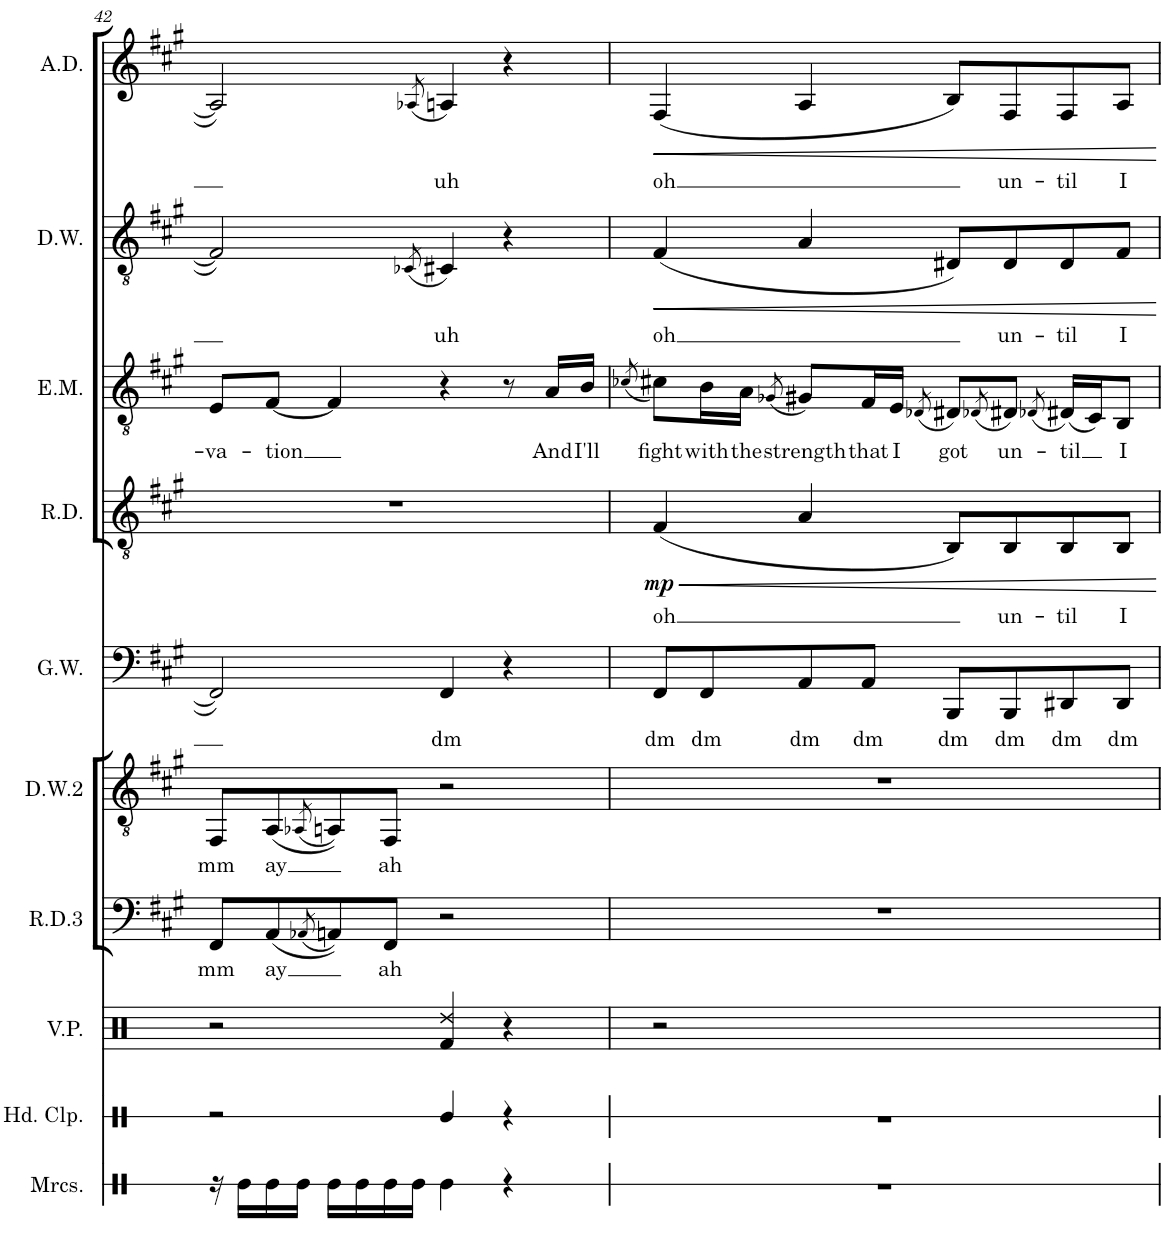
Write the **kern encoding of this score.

**kern	**text	**kern	**text	**kern	**text	**kern	**text	**dynam	**kern	**text	**kern	**text	**kern	**text
*part7	*part7	*part6	*part6	*part5	*part5	*part4	*part4	*part4	*part3	*part3	*part2	*part2	*part1	*part1
*staff7	*staff7	*staff6	*staff6	*staff5	*staff5	*staff4	*staff4	*staff4	*staff3	*staff3	*staff2	*staff2	*staff1	*staff1
*I"Rocky DeMayo 3	*	*I"Daniel Wood 2	*	*I"Gary Warren	*	*I"Rocky DeMayo	*	*	*I"Elijah Morman	*	*I"Daniel Wood	*	*I"Ayana Diaz	*
*I'R.D.3	*	*I'D.W.2	*	*I'G.W.	*	*I'R.D.	*	*	*I'E.M.	*	*I'D.W.	*	*I'A.D.	*
!!LO:PB:g=z
*clefF4	*	*clefGv2	*	*clefF4	*	*clefGv2	*	*	*clefGv2	*	*clefGv2	*	*clefG2	*
*k[f#c#g#]	*	*k[f#c#g#]	*	*k[f#c#g#]	*	*k[f#c#g#]	*	*	*k[f#c#g#]	*	*k[f#c#g#]	*	*k[f#c#g#]	*
*M4/4	*	*M4/4	*	*M4/4	*	*M4/4	*	*	*M4/4	*	*M4/4	*	*M4/4	*
=42	=42	=42	=42	=42	=42	=42	=42	=42	=42	=42	=42	=42	=42	=42
!	!LO:LY:b	!	!LO:LY:b	!	!	!	!	!	!	!LO:LY:b	!	!	!	!
8FF#/L	mm	8FF#/L	mm	2FF#/]	.	1r	.	.	8E/L	-va-	2F#/]	.	2A/]	.
!	!LO:LY:b	!	!LO:LY:b	!	!	!	!	!	!	!LO:LY:b	!	!	!	!
(8AA/	ay	(8AA/	ay	.	.	.	.	.	[8F#/J	-tion	.	.	.	.
(8qAA-X/	.	(8qAA-X/	.	.	.	.	.	.	.	.	.	.	.	.
8AAn/))	.	8AAn/))	.	.	.	.	.	.	4F#/]	.	.	.	.	.
!	!LO:LY:b	!	!LO:LY:b	!	!	!	!	!	!	!	!	!	!	!
8FF#/J	ah	8FF#/J	ah	.	.	.	.	.	.	.	.	.	.	.
.	.	.	.	.	.	.	.	.	.	.	(8qC-X/	.	(8qA-X/	.
!	!	!	!	!	!LO:LY:b	!	!	!	!	!	!	!LO:LY:b	!	!LO:LY:b
2r	.	2r	.	4FF#'~/	dm	.	.	.	4r	.	4C#X'~/)	uh	4An'~/)	uh
.	.	.	.	4r	.	.	.	.	8r	.	4r	.	4r	.
!	!	!	!	!	!	!	!	!	!	!LO:LY:b	!	!	!	!
.	.	.	.	.	.	.	.	.	16A/LL	And	.	.	.	.
!	!	!	!	!	!	!	!	!	!	!LO:LY:b	!	!	!	!
.	.	.	.	.	.	.	.	.	16B/JJ	I'll	.	.	.	.
=43	=43	=43	=43	=43	=43	=43	=43	=43	=43	=43	=43	=43	=43	=43
.	.	.	.	.	.	.	.	.	(8qc-X/	.	.	.	.	.
!	!	!	!	!	!LO:LY:b	!	!LO:LY:b	!LO:DY:b	!	!LO:LY:b	!	!LO:LY:b	!	!LO:LY:b
1r	.	1r	.	8FF#/L	dm	(4F#/	oh	mp	8c#X\L)	fight	(4F#/	oh	(4F#/	oh
!	!	!	!	!	!LO:LY:b	!	!	!	!	!LO:LY:b	!	!	!	!
.	.	.	.	8FF#/	dm	.	.	.	16B\L	with	.	.	.	.
!	!	!	!	!	!	!	!	!	!	!LO:LY:b	!	!	!	!
.	.	.	.	.	.	.	.	.	16A\JJ	the	.	.	.	.
.	.	.	.	.	.	.	.	.	(8qG-X/	.	.	.	.	.
!	!	!	!	!	!LO:LY:b	!	!	!	!	!LO:LY:b	!	!	!	!
.	.	.	.	8AA/	dm	4A/	.	.	8G#X/L)	strength	4A/	.	4A/	.
!	!	!	!	!	!LO:LY:b	!	!	!	!	!LO:LY:b	!	!	!	!
.	.	.	.	8AA/J	dm	.	.	.	16F#/L	that	.	.	.	.
!	!	!	!	!	!	!	!	!	!	!LO:LY:b	!	!	!	!
.	.	.	.	.	.	.	.	.	16E/JJ	I	.	.	.	.
.	.	.	.	.	.	.	.	.	(8qD-X/	.	.	.	.	.
!	!	!	!	!	!LO:LY:b	!	!	!	!	!LO:LY:b	!	!	!	!
.	.	.	.	8BBB/L	dm	8BB/L)	.	.	8D#X/L)	got	8D#X/L)	.	8B/L)	.
.	.	.	.	.	.	.	.	.	(8qD-X/	.	.	.	.	.
!	!	!	!	!	!LO:LY:b	!	!LO:LY:b	!	!	!LO:LY:b	!	!LO:LY:b	!	!LO:LY:b
.	.	.	.	8BBB/	dm	8BB/	un-	.	8D#X/J)	un-	8D#/	un-	8F#/	un-
.	.	.	.	.	.	.	.	.	(8qD-X/	.	.	.	.	.
!	!	!	!	!	!LO:LY:b	!	!LO:LY:b	!	!	!LO:LY:b	!	!LO:LY:b	!	!LO:LY:b
.	.	.	.	8DD#X/	dm	8BB/	-til	.	(16D#X/LL)	-til	8D#/	-til	8F#/	-til
.	.	.	.	.	.	.	.	.	16C#/J)	.	.	.	.	.
!	!	!	!	!	!LO:LY:b	!	!LO:LY:b	!	!	!LO:LY:b	!	!LO:LY:b	!	!LO:LY:b
.	.	.	.	8DD#/J	dm	8BB/J	I	.	8BB/J	I	8F#/J	I	8A/J	I
=	=	=	=	=	=	=	=	=	=	=	=	=	=	=
*-	*-	*-	*-	*-	*-	*-	*-	*-	*-	*-	*-	*-	*-	*-
